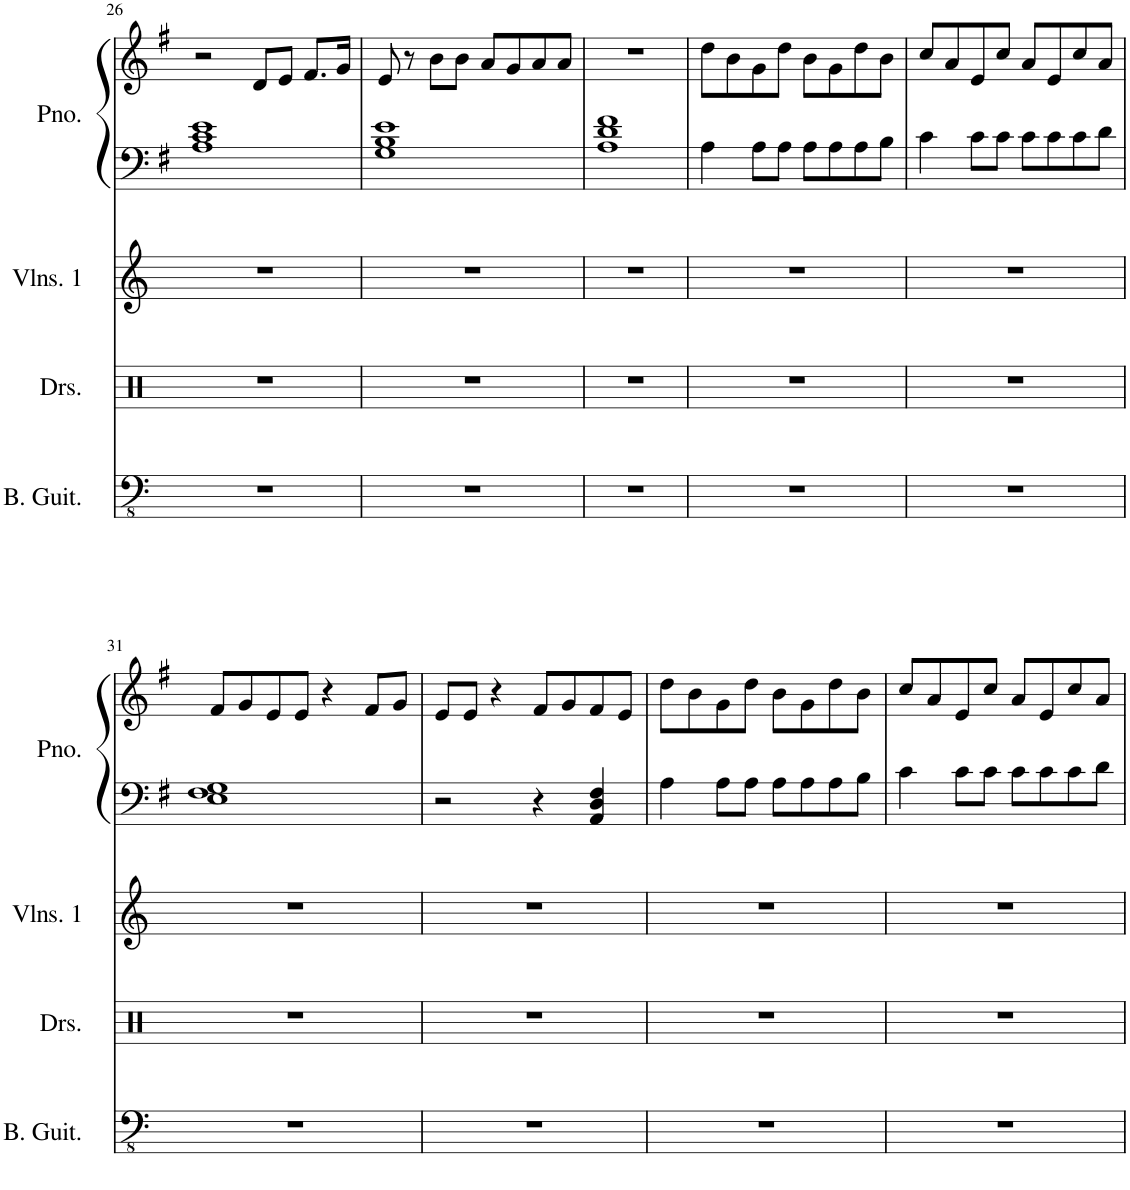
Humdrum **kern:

**kern	**kern	**kern	**kern	**kern
*part4	*part3	*part2	*part1	*part1
*staff5	*staff4	*staff3	*staff2	*staff1
*I"Bass Guitar	*I"Drumset	*I"Violins 1	*I"Piano	*
*I'B. Guit.	*I'Drs.	*I'Vlns. 1	*I'Pno.	*
!!LO:PB:g=z
*clefFv4	*clefX	*clefG2	*clefF4	*clefG2
*k[]	*k[]	*k[]	*k[f#]	*k[f#]
*M4/4	*M4/4	*M4/4	*M4/4	*M4/4
=26	=26	=26	=26	=26
1r	1r	1r	1A 1c 1e	2r
.	.	.	.	8d/L
.	.	.	.	8e/J
.	.	.	.	8.f#/L
.	.	.	.	16g/Jk
=27	=27	=27	=27	=27
1r	1r	1r	1G 1B 1e	8e/
.	.	.	.	8r
.	.	.	.	8b\L
.	.	.	.	8b\J
.	.	.	.	8a/L
.	.	.	.	8g/
.	.	.	.	8a/
.	.	.	.	8a/J
=28	=28	=28	=28	=28
1r	1r	1r	1A 1d 1f#	1r
=29	=29	=29	=29	=29
1r	1r	1r	4A\	8dd\L
.	.	.	.	8b\
.	.	.	8A\L	8g\
.	.	.	8A\J	8dd\J
.	.	.	8A\L	8b\L
.	.	.	8A\	8g\
.	.	.	8A\	8dd\
.	.	.	8B\J	8b\J
=30	=30	=30	=30	=30
1r	1r	1r	4c\	8cc/L
.	.	.	.	8a/
.	.	.	8c\L	8e/
.	.	.	8c\J	8cc/J
.	.	.	8c\L	8a/L
.	.	.	8c\	8e/
.	.	.	8c\	8cc/
.	.	.	8d\J	8a/J
!!LO:LB:g=z
=31	=31	=31	=31	=31
1r	1r	1r	1E 1F# 1G	8f#/L
.	.	.	.	8g/
.	.	.	.	8e/
.	.	.	.	8e/J
.	.	.	.	4r
.	.	.	.	8f#/L
.	.	.	.	8g/J
=32	=32	=32	=32	=32
1r	1r	1r	2r	8e/L
.	.	.	.	8e/J
.	.	.	.	4r
.	.	.	4r	8f#/L
.	.	.	.	8g/
.	.	.	4AA/ 4D/ 4F#/	8f#/
.	.	.	.	8e/J
=33	=33	=33	=33	=33
1r	1r	1r	4A\	8dd\L
.	.	.	.	8b\
.	.	.	8A\L	8g\
.	.	.	8A\J	8dd\J
.	.	.	8A\L	8b\L
.	.	.	8A\	8g\
.	.	.	8A\	8dd\
.	.	.	8B\J	8b\J
=34	=34	=34	=34	=34
1r	1r	1r	4c\	8cc/L
.	.	.	.	8a/
.	.	.	8c\L	8e/
.	.	.	8c\J	8cc/J
.	.	.	8c\L	8a/L
.	.	.	8c\	8e/
.	.	.	8c\	8cc/
.	.	.	8d\J	8a/J
=	=	=	=	=
*-	*-	*-	*-	*-
